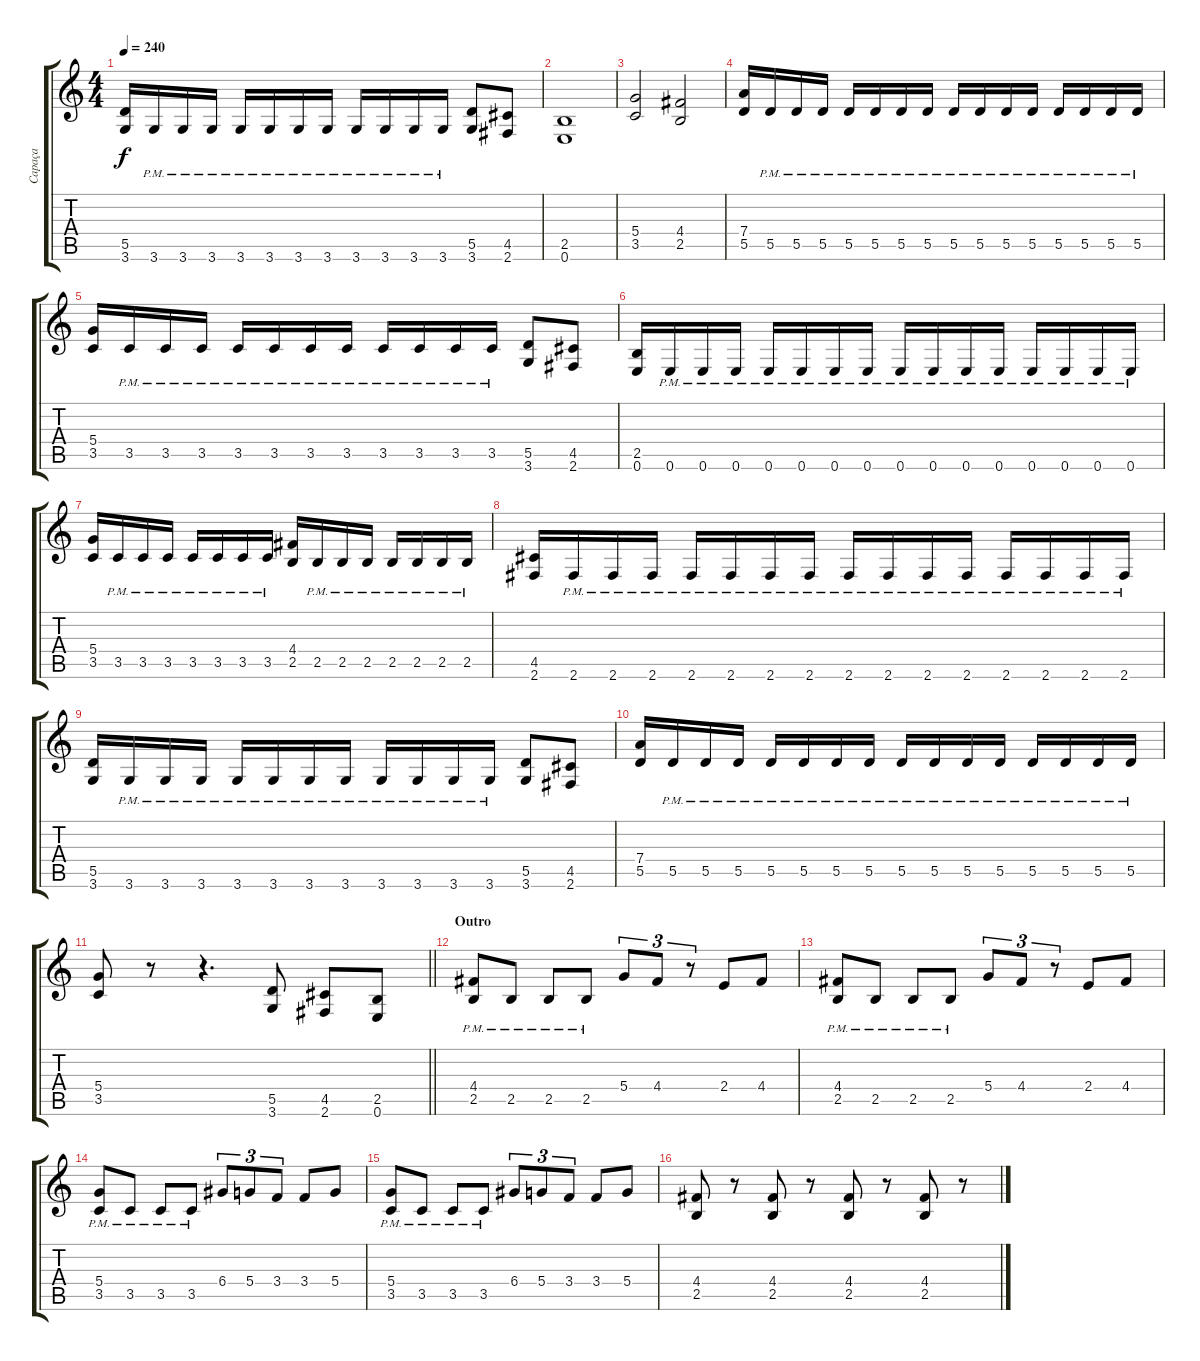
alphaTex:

\track ("Capaça" "Capaça") {instrument distortionguitar}
\staff {score tabs}
\tuning (E4 B3 G3 D3 A2 E2) {hide}
\ts (4 4)
\tempo 240
\clef g2
\ks c
(5.5 3.6).16{dy f} 3.6{pm}.16 3.6{pm}.16 3.6{pm}.16 3.6{pm}.16 3.6{pm}.16 3.6{pm}.16 3.6{pm}.16 3.6{pm}.16 3.6{pm}.16 3.6{pm}.16 3.6{pm}.16 (5.5 3.6).8 (4.5 2.6).8 |
(2.5 0.6).1 |
(5.4 3.5).2 (4.4 2.5).2 |
(7.4 5.5).16 5.5{pm}.16 5.5{pm}.16 5.5{pm}.16 5.5{pm}.16 5.5{pm}.16 5.5{pm}.16 5.5{pm}.16 5.5{pm}.16 5.5{pm}.16 5.5{pm}.16 5.5{pm}.16 5.5{pm}.16 5.5{pm}.16 5.5{pm}.16 5.5{pm}.16 |
(5.4 3.5).16 3.5{pm}.16 3.5{pm}.16 3.5{pm}.16 3.5{pm}.16 3.5{pm}.16 3.5{pm}.16 3.5{pm}.16 3.5{pm}.16 3.5{pm}.16 3.5{pm}.16 3.5{pm}.16 (5.5 3.6).8 (4.5 2.6).8 |
(2.5 0.6).16 0.6{pm}.16 0.6{pm}.16 0.6{pm}.16 0.6{pm}.16 0.6{pm}.16 0.6{pm}.16 0.6{pm}.16 0.6{pm}.16 0.6{pm}.16 0.6{pm}.16 0.6{pm}.16 0.6{pm}.16 0.6{pm}.16 0.6{pm}.16 0.6{pm}.16 |
(5.4 3.5).16 3.5{pm}.16 3.5{pm}.16 3.5{pm}.16 3.5{pm}.16 3.5{pm}.16 3.5{pm}.16 3.5{pm}.16 (4.4 2.5).16 2.5{pm}.16 2.5{pm}.16 2.5{pm}.16 2.5{pm}.16 2.5{pm}.16 2.5{pm}.16 2.5{pm}.16 |
(4.5 2.6).16 2.6{pm}.16 2.6{pm}.16 2.6{pm}.16 2.6{pm}.16 2.6{pm}.16 2.6{pm}.16 2.6{pm}.16 2.6{pm}.16 2.6{pm}.16 2.6{pm}.16 2.6{pm}.16 2.6{pm}.16 2.6{pm}.16 2.6{pm}.16 2.6{pm}.16 |
(5.5 3.6).16 3.6{pm}.16 3.6{pm}.16 3.6{pm}.16 3.6{pm}.16 3.6{pm}.16 3.6{pm}.16 3.6{pm}.16 3.6{pm}.16 3.6{pm}.16 3.6{pm}.16 3.6{pm}.16 (5.5 3.6).8 (4.5 2.6).8 |
(7.4 5.5).16 5.5{pm}.16 5.5{pm}.16 5.5{pm}.16 5.5{pm}.16 5.5{pm}.16 5.5{pm}.16 5.5{pm}.16 5.5{pm}.16 5.5{pm}.16 5.5{pm}.16 5.5{pm}.16 5.5{pm}.16 5.5{pm}.16 5.5{pm}.16 5.5{pm}.16 |
\barLineRight lightlight
(5.4 3.5).8 r.8 r.4{d} (5.5 3.6).8 (4.5 2.6).8 (2.5 0.6).8 |
\section ("" "Outro")
(4.4 2.5{pm}).8 2.5{pm}.8 2.5{pm}.8 2.5{pm}.8 5.4.8{tu (3 2)} 4.4.8{tu (3 2)} r.8{tu (3 2)} 2.4.8 4.4.8 |
(4.4 2.5{pm}).8 2.5{pm}.8 2.5{pm}.8 2.5{pm}.8 5.4.8{tu (3 2)} 4.4.8{tu (3 2)} r.8{tu (3 2)} 2.4.8 4.4.8 |
(5.4 3.5{pm}).8 3.5{pm}.8 3.5{pm}.8 3.5{pm}.8 6.4.8{tu (3 2)} 5.4.8{tu (3 2)} 3.4.8{tu (3 2)} 3.4.8 5.4.8 |
(5.4 3.5{pm}).8 3.5{pm}.8 3.5{pm}.8 3.5{pm}.8 6.4.8{tu (3 2)} 5.4.8{tu (3 2)} 3.4.8{tu (3 2)} 3.4.8 5.4.8 |
(4.4 2.5).8 r.8 (4.4 2.5).8 r.8 (4.4 2.5).8 r.8 (4.4 2.5).8 r.8
